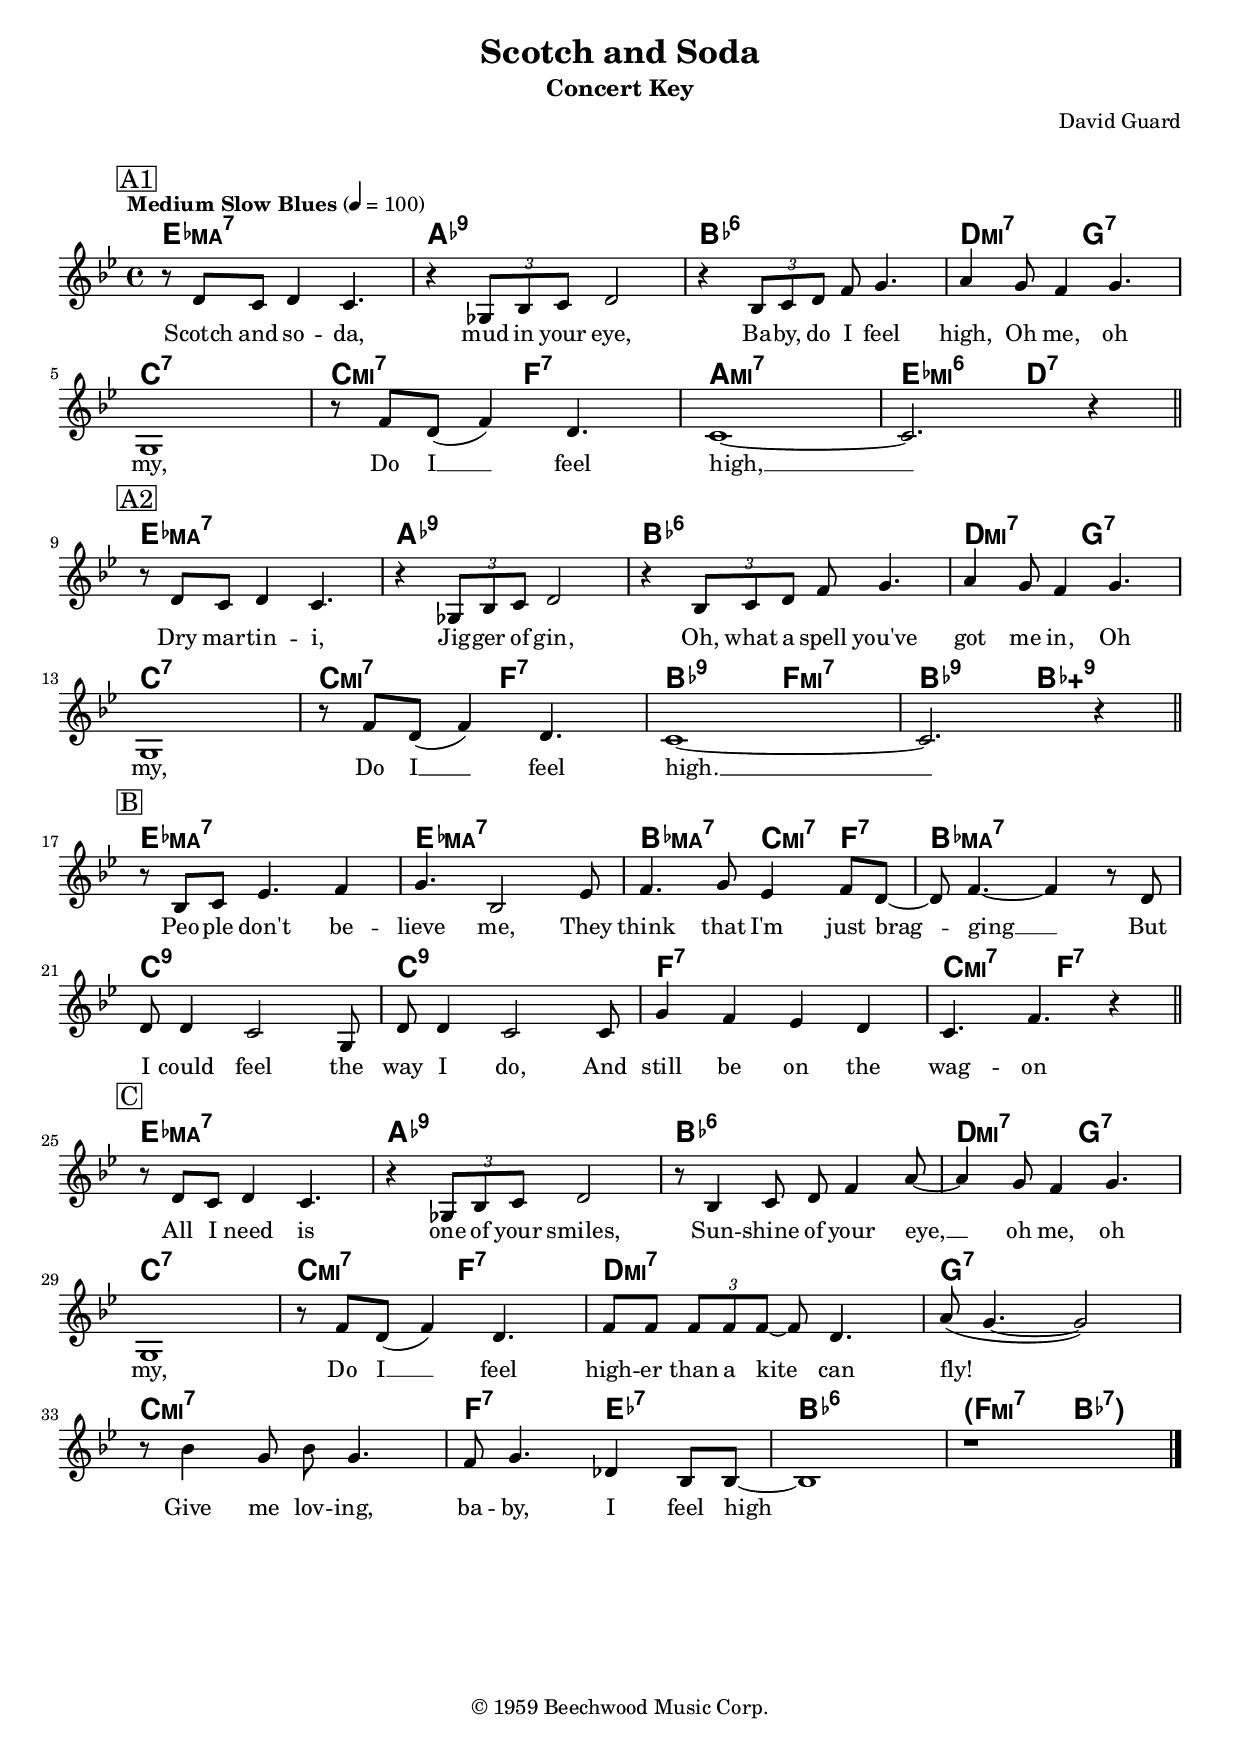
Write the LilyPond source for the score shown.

\version "2.24.0"

\include "english.ly"

instrument = "Concert Key"
whatKey = bf,
whatClef = "treble"

%% -*- Mode: LilyPond -*-

#(set-global-staff-size 18)

\include "lead-sheets.ily"

refrainLyrics = \lyricmode {
Scotch and so -- da, mud in your eye,
Ba -- by, do I feel high,
Oh me, oh my,
Do I __ feel high, __
Dry mar -- tin -- i,
Jig -- ger of gin,
Oh, what a spell you've got me in,
Oh my,
Do I __ feel high. __
Peo -- ple don't be -- lieve me,
They think that I'm just brag -- ging __
But I could feel the way I do,
And still be on the wag -- on
All I need is one of your smiles,
Sun -- shine of your eye, __ oh me, oh my,
Do I __ feel high -- er than a kite can fly!
Give me lov -- ing, ba -- by, I feel high
}

refrainChords = \chordmode {
  af1:maj7 df1:9 ef1:6 g2:m7 c2:7
  f1:7 f2:m7 bf2:7 d1:m7 af2:m6 g2:7

  af1:maj7 df1:9 ef1:6 g2:m7 c2:7
  f1:7 f2:m7 bf2:7 ef2:9 bf2:m7 ef2:9 ef2:9.5+

  af1:maj7 af1:maj7 ef2:maj7 f4:m7 bf4:7 ef1:maj7
  f1:9 f1:9 bf1:7 f2:m7 bf2:7

  af1:maj7 df1:9 ef1:6 g2:m7 c2:7
  f1:7 f2:m7 bf2:7 g1:m7 c1:7
  f1:m7 bf2:7 af2:7 ef1:6

  \set chordNameFunction = #begin-parenthesis-ignatzek-chord-names
  bf2:m7
  \set chordNameFunction = #end-parenthesis-ignatzek-chord-names
  ef2:7
  \unset chordNameFunction
}

refrainMelody = \relative f' {
  \time 4/4
  \key ef \major
  \clef \whatClef
  \tempo "Medium Slow Blues" 4 = 100

  \mark \markup{ \box "A1" }
  
  r8 g8 f8 g4 f4. | r4 \tuplet 3/2 { cf8 ef8 f8 } g2 | r4 \tuplet 3/2 { ef8 f8 g8 } bf8 c4. | d4 c8 bf4 c4. |
  \break
  c,1 | r8 bf'8 g8( bf4) g4. | f1~ | f2. r4 |

  \bar "||"
  \break

  \mark \markup{ \box "A2" }
  
  r8 g8 f8 g4 f4. | r4 \tuplet 3/2 { cf8 ef8 f8 } g2 | r4 \tuplet 3/2 { ef8 f8 g8 } bf8 c4. | d4 c8 bf4 c4. |
  \break
  c,1 | r8 bf'8 g8( bf4) g4. | f1~ | f2. r4 |

  \bar "||"
  \break

  \mark \markup{ \box "B" }
  
  r8 ef8 f8 af4. bf4 | c4. ef,2 af8 | bf4. c8 af4 bf8 g8~ | g8 bf4.~ bf4 r8 g8 |
  \break
  g8 g4 f2 c8 | g'8 g4 f2 f8 | c'4 bf4 af4 g4 | f4. bf4. r4 |

  \bar "||"
  \break

  \mark \markup{ \box "C" }
  
  r8 g8 f8 g4 f4. | r4 \tuplet 3/2 { cf8 ef8 f8 } g2 | r8 ef4 f8 g8 bf4 d8~ | d4 c8 bf4 c4. |
  \break
  c,1 | r8 bf'8 g8( bf4) g4. | bf8 bf8 \tuplet 3/2 { bf8 bf8 bf8~ } bf8 g4. | d'8( c4.~ c2) |
  \break
  r8 ef4 c8 ef8 c4. | bf8 c4. gf4 ef8 ef8~ | ef1 | r1 |

  \bar "|."


}

\include "paper.ily"

\header {
  title = "Scotch and Soda"
  subtitle = \instrument
  poet = ""
  composer = "David Guard"
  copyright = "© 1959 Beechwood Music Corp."
}

\markup {
  % Leave a gap after the header
  \vspace #1
}

\score {
  <<
    { \context ChordNames 
      {
      \override ChordName.font-size = #+3
      \override ChordName.font-series = #'bold
      \set chordChanges = ##f
     \transpose ef \whatKey {
       \refrainChords
	}
      }
      }
    \new Staff {
      \context Voice = "voiceMelody" { 
	\noDoubleAccidentalMusic \transpose ef \whatKey {
	  \refrainMelody
	  }
	}
    }
    \new Lyrics \lyricsto "voiceMelody"
    {
      \refrainLyrics
    }
  >>
  \layout { }
}

\markup {
  % Leave a gap before the notes
  \vspace #1
}

